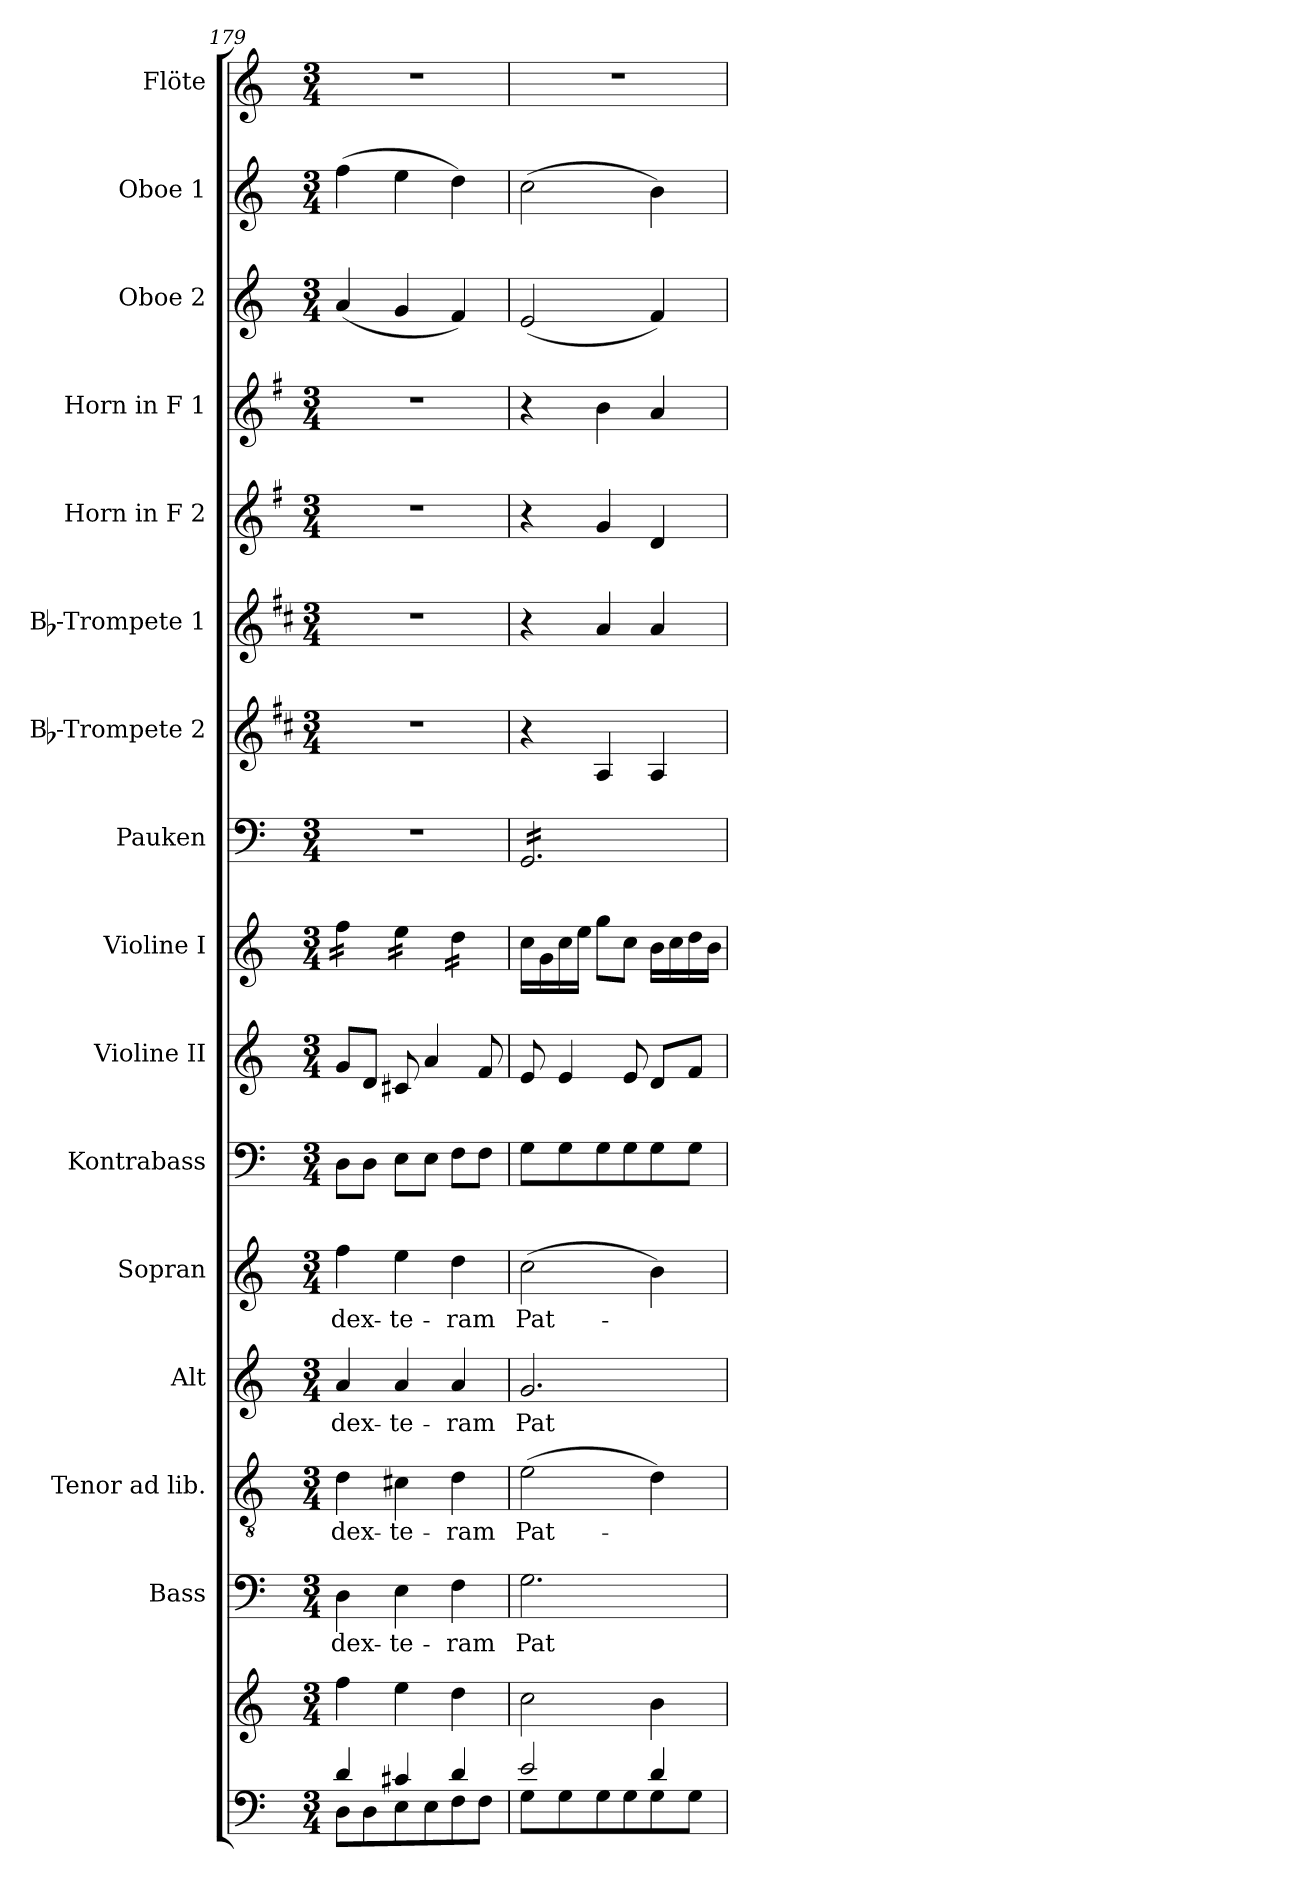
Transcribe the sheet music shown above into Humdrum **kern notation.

**kern	**kern	**kern	**text	**kern	**text	**kern	**text	**kern	**text	**kern	**kern	**kern	**kern	**kern	**kern	**kern	**kern	**kern	**kern	**kern
*part16	*part16	*part15	*part15	*part14	*part14	*part13	*part13	*part12	*part12	*part11	*part10	*part9	*part8	*part7	*part6	*part5	*part4	*part3	*part2	*part1
*staff17	*staff16	*staff15	*staff15	*staff14	*staff14	*staff13	*staff13	*staff12	*staff12	*staff11	*staff10	*staff9	*staff8	*staff7	*staff6	*staff5	*staff4	*staff3	*staff2	*staff1
*	*	*I"Bass	*	*I"Tenor ad lib.	*	*I"Alt	*	*I"Sopran	*	*I"Kontrabass	*I"Violine II	*I"Violine I	*I"Pauken	*I"Bb-Trompete 2	*I"Bb-Trompete 1	*I"Horn in F 2	*I"Horn in F 1	*I"Oboe 2	*I"Oboe 1	*I"Flöte
*	*	*I'B.	*	*I'T.	*	*I'A.	*	*I'S.	*	*I'Kb.	*I'Vl. II	*I'Vl. I	*I'Pk.	*I'Bb Trp. 2	*I'Bb Trp. 1	*	*	*I'Ob. 2	*I'Ob. 1	*I'Fl.
*clefF4	*clefG2	*clefF4	*	*clefGv2	*	*clefG2	*	*clefG2	*	*clefF4	*clefG2	*clefG2	*clefF4	*clefG2	*clefG2	*clefG2	*clefG2	*clefG2	*clefG2	*clefG2
*	*	*	*	*	*	*	*	*	*	*ITrd7c12	*	*	*	*ITrd1c2	*ITrd1c2	*ITrd4c7	*ITrd4c7	*	*	*
*k[]	*k[]	*k[]	*	*k[]	*	*k[]	*	*k[]	*	*k[]	*k[]	*k[]	*k[]	*k[]	*k[]	*k[]	*k[]	*k[]	*k[]	*k[]
*C:	*C:	*C:	*	*C:	*	*C:	*	*C:	*	*C:	*C:	*C:	*C:	*C:	*C:	*C:	*C:	*C:	*C:	*C:
*M3/4	*M3/4	*M3/4	*	*M3/4	*	*M3/4	*	*M3/4	*	*M3/4	*M3/4	*M3/4	*M3/4	*M3/4	*M3/4	*M3/4	*M3/4	*M3/4	*M3/4	*M3/4
=179	=179	=179	=179	=179	=179	=179	=179	=179	=179	=179	=179	=179	=179	=179	=179	=179	=179	=179	=179	=179
*^	*	*	*	*	*	*	*	*	*	*	*	*	*	*	*	*	*	*	*	*
!	!	!	!	!LO:LY:b	!	!LO:LY:b	!	!LO:LY:b	!	!LO:LY:b	!	!	!	!	!	!	!	!	!	!	!
*	*	*	*	*	*	*	*	*	*	*	*	*	*tremolo	*	*	*	*	*	*	*	*
4d/	8D\L	4ff\	4D\	dex-	4d\	dex-	4a/	dex-	4ff\	dex-	8DD\L	8g/L	16ff\LL	2.r	2.r	2.r	2.r	2.r	(<4a/	(>4ff\	2.r
.	.	.	.	.	.	.	.	.	.	.	.	.	16ff\	.	.	.	.	.	.	.	.
.	8D\	.	.	.	.	.	.	.	.	.	8DD\J	8d/J	16ff\	.	.	.	.	.	.	.	.
.	.	.	.	.	.	.	.	.	.	.	.	.	16ff\JJ	.	.	.	.	.	.	.	.
!	!	!	!	!LO:LY:b	!	!LO:LY:b	!	!LO:LY:b	!	!LO:LY:b	!	!	!	!	!	!	!	!	!	!	!
4c#X/	8E\	4ee\	4E\	-te-	4c#X\	-te-	4a/	-te-	4ee\	-te-	8EE\L	8c#X/	16ee\LL	.	.	.	.	.	4g/	4ee\	.
.	.	.	.	.	.	.	.	.	.	.	.	.	16ee\	.	.	.	.	.	.	.	.
.	8E\	.	.	.	.	.	.	.	.	.	8EE\J	4a/	16ee\	.	.	.	.	.	.	.	.
.	.	.	.	.	.	.	.	.	.	.	.	.	16ee\JJ	.	.	.	.	.	.	.	.
!	!	!	!	!LO:LY:b	!	!LO:LY:b	!	!LO:LY:b	!	!LO:LY:b	!	!	!	!	!	!	!	!	!	!	!
4d/	8F\	4dd\	4F\	-ram	4d\	-ram	4a/	-ram	4dd\	-ram	8FF\L	.	16dd\LL	.	.	.	.	.	4f/)	4dd\)	.
.	.	.	.	.	.	.	.	.	.	.	.	.	16dd\	.	.	.	.	.	.	.	.
.	8F\J	.	.	.	.	.	.	.	.	.	8FF\J	8f/	16dd\	.	.	.	.	.	.	.	.
.	.	.	.	.	.	.	.	.	.	.	.	.	16dd\JJ	.	.	.	.	.	.	.	.
*	*	*	*	*	*	*	*	*	*	*	*	*	*Xtremolo	*	*	*	*	*	*	*	*
=180	=180	=180	=180	=180	=180	=180	=180	=180	=180	=180	=180	=180	=180	=180	=180	=180	=180	=180	=180	=180	=180
!	!	!	!	!LO:LY:b	!	!LO:LY:b	!	!LO:LY:b	!	!LO:LY:b	!	!	!	!	!	!	!	!	!	!	!
*	*	*	*	*	*	*	*	*	*	*	*	*	*	*tremolo	*	*	*	*	*	*	*
2e/	8G\L	2cc\	2.G\	Pat-	(>2e\	Pat-	2.g/	Pat-	(>2cc\	Pat-	8GG\L	8e/	16cc\LL	16GG/LL	4r	4r	4r	4r	(<2e/	(>2cc\	2.r
.	.	.	.	.	.	.	.	.	.	.	.	.	16g\	16GG/	.	.	.	.	.	.	.
.	8G\	.	.	.	.	.	.	.	.	.	8GG\	4e/	16cc\	16GG/	.	.	.	.	.	.	.
.	.	.	.	.	.	.	.	.	.	.	.	.	16ee\JJ	16GG/	.	.	.	.	.	.	.
.	8G\	.	.	.	.	.	.	.	.	.	8GG\	.	8gg\L	16GG/	4G/	4g/	4c/	4e\	.	.	.
.	.	.	.	.	.	.	.	.	.	.	.	.	.	16GG/	.	.	.	.	.	.	.
.	8G\	.	.	.	.	.	.	.	.	.	8GG\	8e/	8cc\J	16GG/	.	.	.	.	.	.	.
.	.	.	.	.	.	.	.	.	.	.	.	.	.	16GG/	.	.	.	.	.	.	.
4d/	8G\	4b\	.	.	4d\)	.	.	.	4b\)	.	8GG\	8d/L	16b\LL	16GG/	4G/	4g/	4G/	4d/	4f/)	4b\)	.
.	.	.	.	.	.	.	.	.	.	.	.	.	16cc\	16GG/	.	.	.	.	.	.	.
.	8G\J	.	.	.	.	.	.	.	.	.	8GG\J	8f/J	16dd\	16GG/	.	.	.	.	.	.	.
.	.	.	.	.	.	.	.	.	.	.	.	.	16b\JJ	16GG/JJ	.	.	.	.	.	.	.
*	*	*	*	*	*	*	*	*	*	*	*	*	*	*Xtremolo	*	*	*	*	*	*	*
*v	*v	*	*	*	*	*	*	*	*	*	*	*	*	*	*	*	*	*	*	*	*
=	=	=	=	=	=	=	=	=	=	=	=	=	=	=	=	=	=	=	=	=
*-	*-	*-	*-	*-	*-	*-	*-	*-	*-	*-	*-	*-	*-	*-	*-	*-	*-	*-	*-	*-
